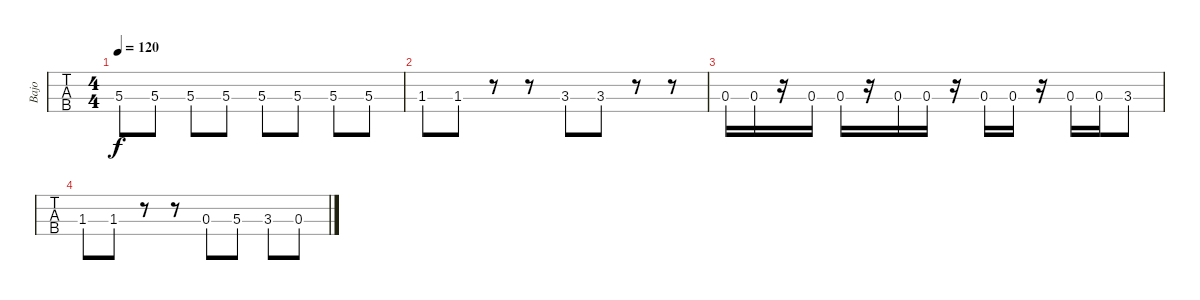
\track ("Bajo" "Bajo") {instrument electricbassfinger}
\staff {tabs}
\tuning (G2 D2 A1 E1) {hide}
\ts (4 4)
\tempo 120
\clef f4
\ks c
5.3.8{dy f} 5.3.8 5.3.8 5.3.8 5.3.8 5.3.8 5.3.8 5.3.8 |
1.3.8 1.3.8 r.8 r.8 3.3.8 3.3.8 r.8 r.8 |
0.3.16 0.3.16 r.16 0.3.16 0.3.16 r.16 0.3.16 0.3.16 r.16 0.3.16 0.3.16 r.16 0.3.16 0.3.16 3.3.8 |
1.3.8 1.3.8 r.8 r.8 0.3.8 5.3.8 3.3.8 0.3.8
